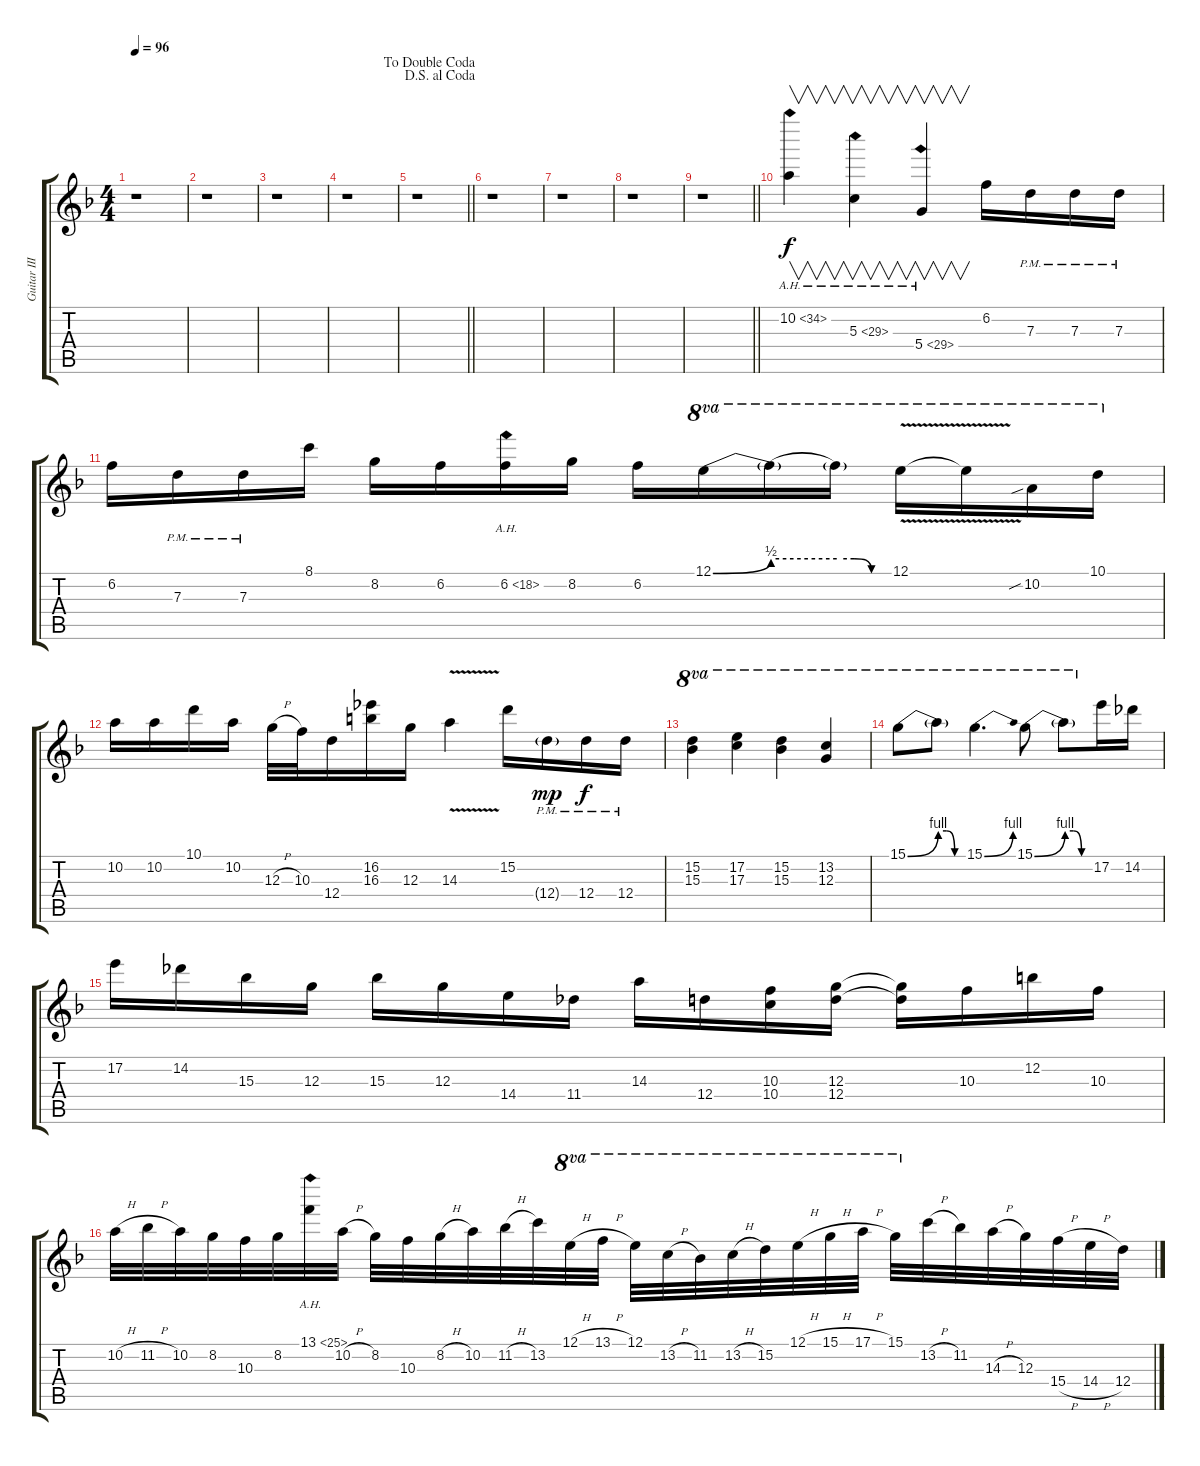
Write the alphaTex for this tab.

\track ("Guitar III" "Guitar III") {instrument distortionguitar}
\staff {score tabs}
\tuning (E4 B3 G3 D3 A2 D2) {hide}
\ts (4 4)
\tempo 96
\clef g2
\ks f
r.1{dy f} |
r.1 |
r.1 |
r.1 |
\jump dalsegnoalcoda
\jump dadoublecoda
\barLineRight lightlight
r.1 |
r.1 |
r.1 |
r.1 |
\barLineRight lightlight
r.1 |
10.2{ah 24}.4{v} 5.3{ah 24}.4{v} 5.4{ah 24}.4{v} 6.2.16 7.3{pm}.16 7.3{pm}.16 7.3{pm}.16 |
6.2.16 7.3{pm}.16 7.3{pm}.16 8.1.16 8.2.16 6.2.16 6.2{ah 12}.16 8.2.16 6.2.16 12.1{be (bend 0 0 60 2)}.16{ot 8va} 12.1{be (hold 0 2 60 2) t}.16{ot 8va} 12.1{be (custom 0 2 20 2 40 0 60 0) t}.16{ot 8va} 12.1{v}.16{ot 8va} 12.1{v t}.16{ot 8va} 10.2{sib}.16{ot 8va} 10.1.16{ot 8va} |
10.2.16 10.2.16 10.1.16 10.2.16 12.3{h}.32 10.3.32 12.4.16 (16.2 16.3).16 12.3.16 14.3{v}.4 15.2.16 12.4{g pm}.16{dy mp} 12.4{pm}.16{dy f} 12.4{pm}.16 |
(15.2 15.3).4{ot 8va} (17.2 17.3).4{ot 8va} (15.2 15.3).4{ot 8va} (13.2 12.3).4{ot 8va} |
15.1{be (bend 0 0 60 4)}.8{ot 8va} 15.1{be (custom 0 4 20 4 40 0 60 0) t}.8{ot 8va} 15.1{be (bend 0 0 60 4)}.4{d ot 8va} 15.1{be (bend 0 0 60 4)}.8{ot 8va} 15.1{be (custom 0 4 20 4 40 0 60 0) t}.8{ot 8va} 17.2.16 14.2.16 |
17.2.16 14.2.16 15.3.16 12.3.16 15.3.16 12.3.16 14.4.16 11.4.16 14.3.16 12.4.16 (10.3 10.4).16 (12.3 12.4).16 (12.3{t} 12.4{t}).16 10.3.16 12.2.16 10.3.16 |
10.2{h}.32 11.2{h}.32 10.2.32 8.2.32 10.3.32 8.2.32 13.1{ah 12}.32 10.2{h}.32 8.2.32 10.3.32 8.2{h}.32 10.2.32 11.2{h}.32 13.2.32 12.1{h}.32{ot 8va} 13.1{h}.32{ot 8va} 12.1.32{ot 8va} 13.2{h}.32{ot 8va} 11.2.32{ot 8va} 13.2{h}.32{ot 8va} 15.2.32{ot 8va} 12.1{h}.32{ot 8va} 15.1{h}.32{ot 8va} 17.1{h}.32{ot 8va} 15.1.32{ot 8va} 13.2{h}.32 11.2.32 14.3{h}.32 12.3.32 15.4{h}.32 14.4{h}.32 12.4.32
